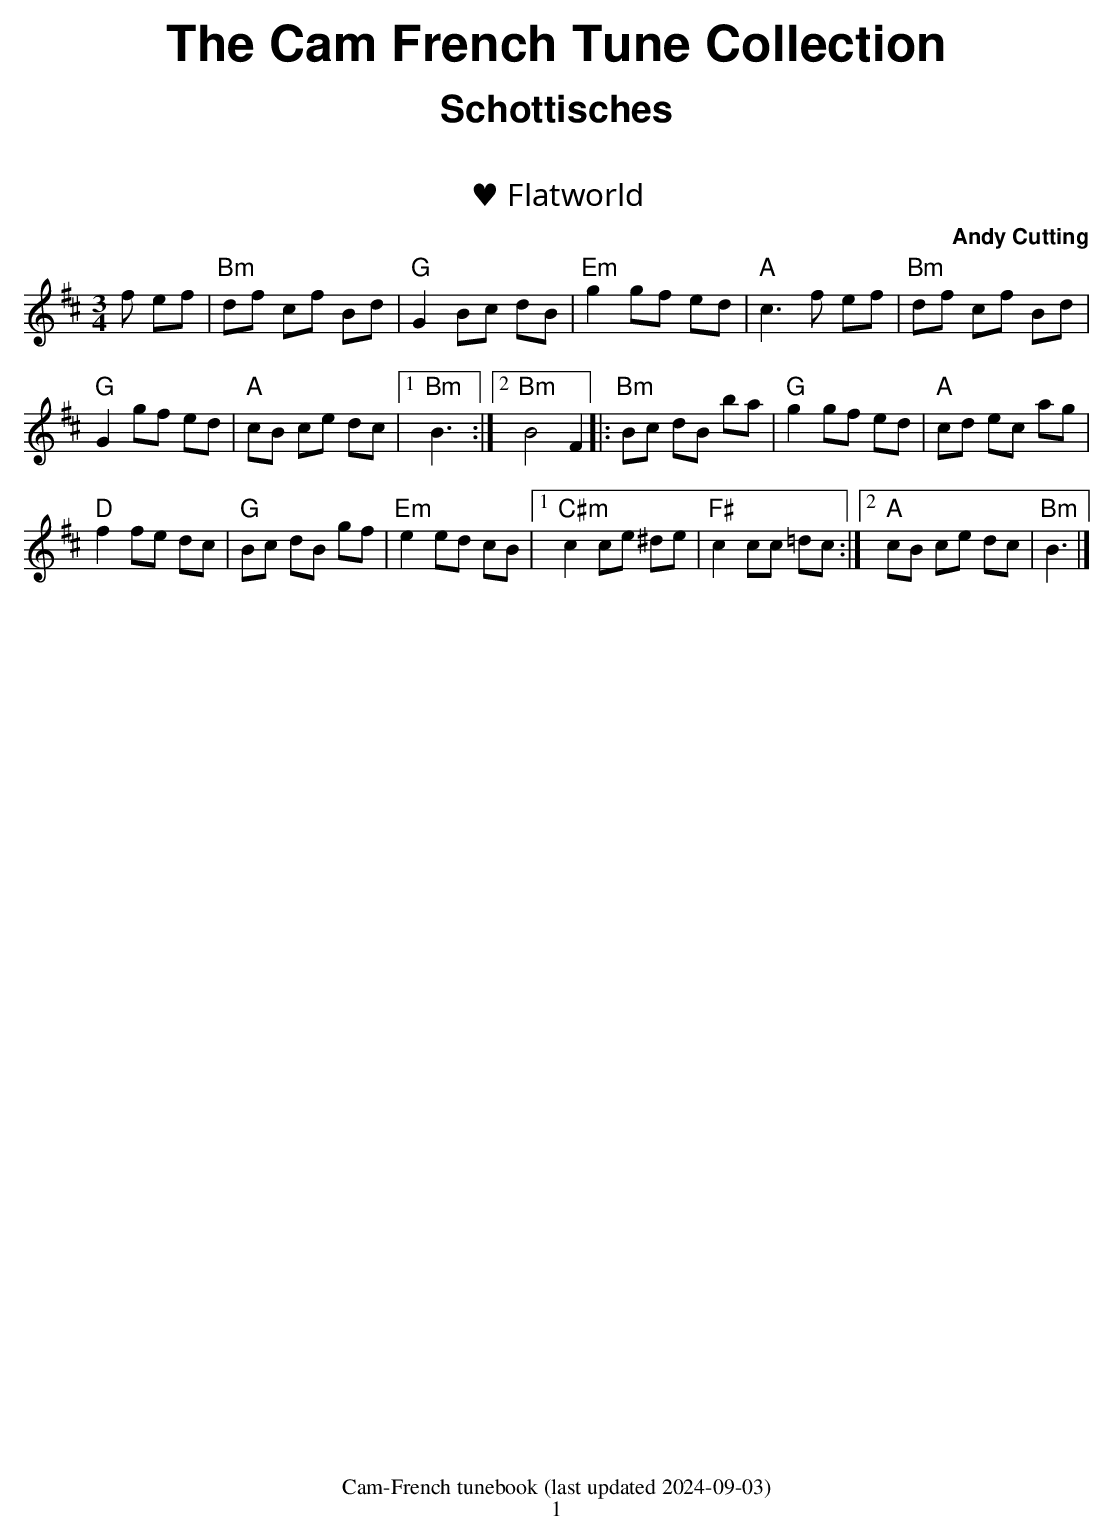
X:1
T:♥ Flatworld
C:Andy Cutting
M:3/4
L:1/8
K:Bm
f ef|"Bm"df cf Bd|"G"G2Bc dB|"Em"g2 gf ed|"A"c3 f ef|"Bm"df cf Bd|
"G"G2 gf ed|"A"cB ce dc|1"Bm"B3:|2"Bm"B4F2 |:"Bm"Bc dB ba|"G"g2 gf ed|"A"cd ec ag|
"D"f2 fe dc|"G"Bc dB gf|"Em"e2 ed cB|1 "C#m"c2 ce ^de|"F#"c2 cc =dc:|2 "A"cB ce dc|"Bm"B3|]
